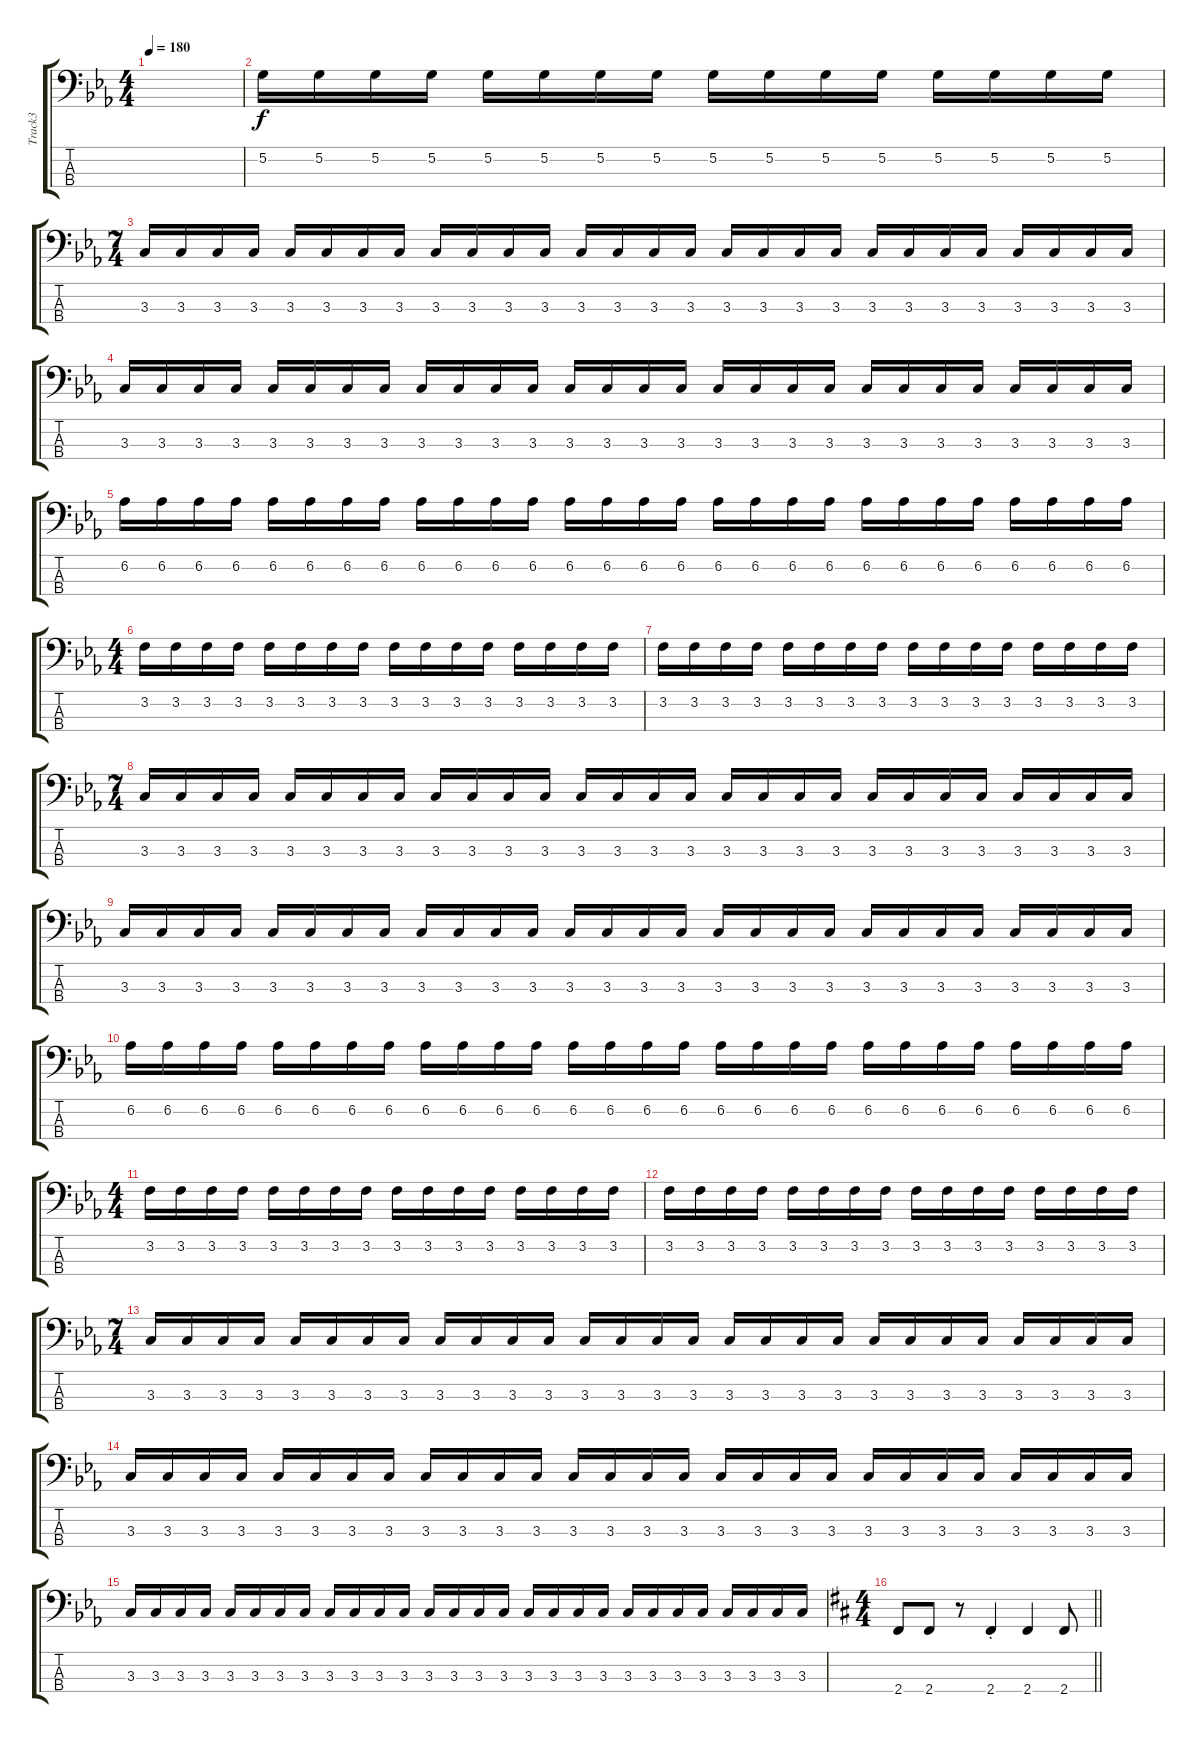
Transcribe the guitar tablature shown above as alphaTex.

\track ("Track3" "Track3") {instrument electricbassfinger}
\staff {score tabs}
\tuning (G2 D2 A1 E1) {hide}
\ts (4 4)
\tempo 180
\clef f4
\ks eb
|
5.2.16 5.2.16 5.2.16 5.2.16 5.2.16 5.2.16 5.2.16 5.2.16 5.2.16 5.2.16 5.2.16 5.2.16 5.2.16 5.2.16 5.2.16 5.2.16 |
\ts (7 4)
3.3.16 3.3.16 3.3.16 3.3.16 3.3.16 3.3.16 3.3.16 3.3.16 3.3.16 3.3.16 3.3.16 3.3.16 3.3.16 3.3.16 3.3.16 3.3.16 3.3.16 3.3.16 3.3.16 3.3.16 3.3.16 3.3.16 3.3.16 3.3.16 3.3.16 3.3.16 3.3.16 3.3.16 |
3.3.16 3.3.16 3.3.16 3.3.16 3.3.16 3.3.16 3.3.16 3.3.16 3.3.16 3.3.16 3.3.16 3.3.16 3.3.16 3.3.16 3.3.16 3.3.16 3.3.16 3.3.16 3.3.16 3.3.16 3.3.16 3.3.16 3.3.16 3.3.16 3.3.16 3.3.16 3.3.16 3.3.16 |
6.2.16 6.2.16 6.2.16 6.2.16 6.2.16 6.2.16 6.2.16 6.2.16 6.2.16 6.2.16 6.2.16 6.2.16 6.2.16 6.2.16 6.2.16 6.2.16 6.2.16 6.2.16 6.2.16 6.2.16 6.2.16 6.2.16 6.2.16 6.2.16 6.2.16 6.2.16 6.2.16 6.2.16 |
\ts (4 4)
3.2.16 3.2.16 3.2.16 3.2.16 3.2.16 3.2.16 3.2.16 3.2.16 3.2.16 3.2.16 3.2.16 3.2.16 3.2.16 3.2.16 3.2.16 3.2.16 |
3.2.16 3.2.16 3.2.16 3.2.16 3.2.16 3.2.16 3.2.16 3.2.16 3.2.16 3.2.16 3.2.16 3.2.16 3.2.16 3.2.16 3.2.16 3.2.16 |
\ts (7 4)
3.3.16 3.3.16 3.3.16 3.3.16 3.3.16 3.3.16 3.3.16 3.3.16 3.3.16 3.3.16 3.3.16 3.3.16 3.3.16 3.3.16 3.3.16 3.3.16 3.3.16 3.3.16 3.3.16 3.3.16 3.3.16 3.3.16 3.3.16 3.3.16 3.3.16 3.3.16 3.3.16 3.3.16 |
3.3.16 3.3.16 3.3.16 3.3.16 3.3.16 3.3.16 3.3.16 3.3.16 3.3.16 3.3.16 3.3.16 3.3.16 3.3.16 3.3.16 3.3.16 3.3.16 3.3.16 3.3.16 3.3.16 3.3.16 3.3.16 3.3.16 3.3.16 3.3.16 3.3.16 3.3.16 3.3.16 3.3.16 |
6.2.16 6.2.16 6.2.16 6.2.16 6.2.16 6.2.16 6.2.16 6.2.16 6.2.16 6.2.16 6.2.16 6.2.16 6.2.16 6.2.16 6.2.16 6.2.16 6.2.16 6.2.16 6.2.16 6.2.16 6.2.16 6.2.16 6.2.16 6.2.16 6.2.16 6.2.16 6.2.16 6.2.16 |
\ts (4 4)
3.2.16 3.2.16 3.2.16 3.2.16 3.2.16 3.2.16 3.2.16 3.2.16 3.2.16 3.2.16 3.2.16 3.2.16 3.2.16 3.2.16 3.2.16 3.2.16 |
3.2.16 3.2.16 3.2.16 3.2.16 3.2.16 3.2.16 3.2.16 3.2.16 3.2.16 3.2.16 3.2.16 3.2.16 3.2.16 3.2.16 3.2.16 3.2.16 |
\ts (7 4)
3.3.16 3.3.16 3.3.16 3.3.16 3.3.16 3.3.16 3.3.16 3.3.16 3.3.16 3.3.16 3.3.16 3.3.16 3.3.16 3.3.16 3.3.16 3.3.16 3.3.16 3.3.16 3.3.16 3.3.16 3.3.16 3.3.16 3.3.16 3.3.16 3.3.16 3.3.16 3.3.16 3.3.16 |
3.3.16 3.3.16 3.3.16 3.3.16 3.3.16 3.3.16 3.3.16 3.3.16 3.3.16 3.3.16 3.3.16 3.3.16 3.3.16 3.3.16 3.3.16 3.3.16 3.3.16 3.3.16 3.3.16 3.3.16 3.3.16 3.3.16 3.3.16 3.3.16 3.3.16 3.3.16 3.3.16 3.3.16 |
3.3.16 3.3.16 3.3.16 3.3.16 3.3.16 3.3.16 3.3.16 3.3.16 3.3.16 3.3.16 3.3.16 3.3.16 3.3.16 3.3.16 3.3.16 3.3.16 3.3.16 3.3.16 3.3.16 3.3.16 3.3.16 3.3.16 3.3.16 3.3.16 3.3.16 3.3.16 3.3.16 3.3.16 |
\ts (4 4)
\barLineRight lightlight
\ks d
2.4.8 2.4.8 r.8 2.4{st}.4 2.4.4 2.4.8
